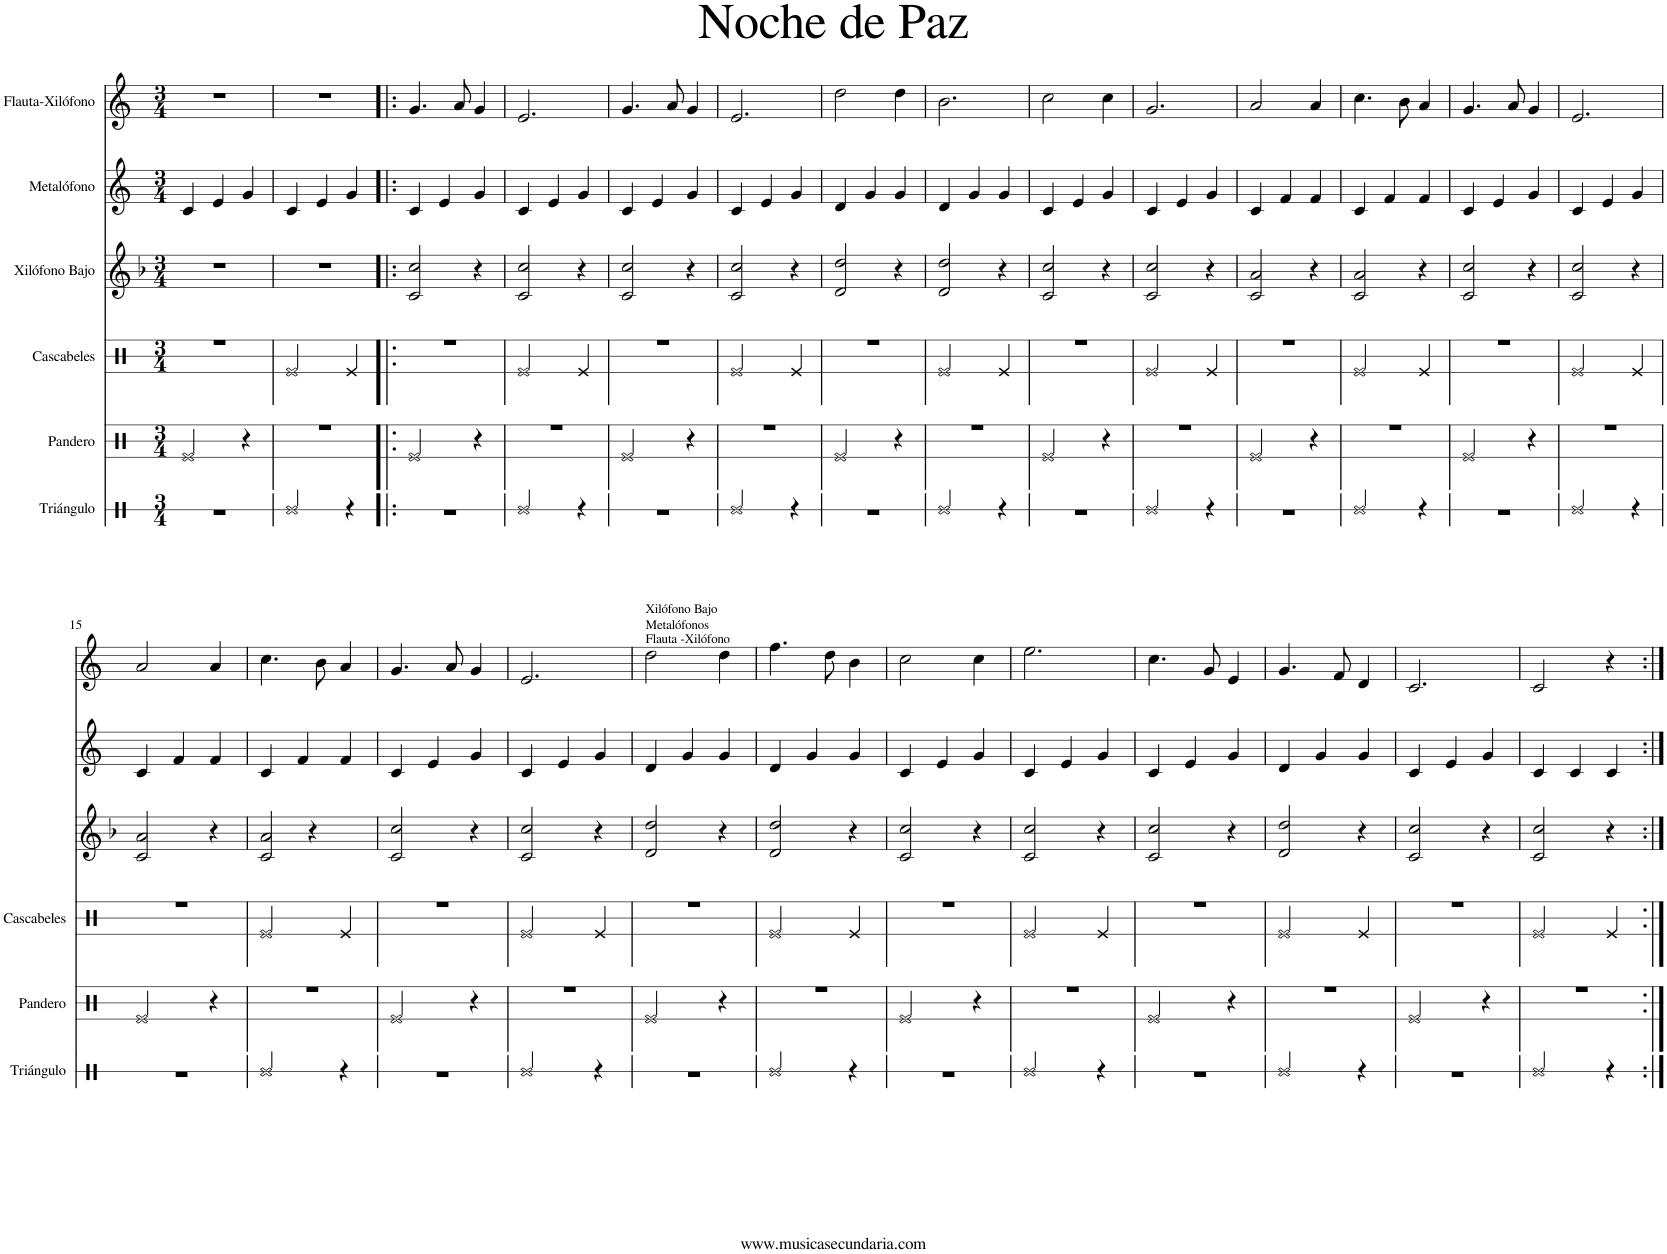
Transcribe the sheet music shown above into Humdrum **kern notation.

**kern	**kern	**kern	**kern	**kern	**kern
*part6	*part5	*part4	*part3	*part2	*part1
*staff6	*staff5	*staff4	*staff3	*staff2	*staff1
*I"Triángulo	*I"Pandero	*I"Cascabeles	*I"Xilófono Bajo	*I"Metalófono	*I"Flauta-Xilófono
*I'Triángulo	*I'Pandero	*I'Cascabeles	*	*	*I'Fl
*stria1	*stria3	*stria3	*	*	*
*clefX	*clefX	*clefX	*clefG2	*clefG2	*clefG2
*k[b-]	*k[b-]	*k[b-]	*k[b-]	*k[]	*k[]
*M3/4	*M3/4	*M3/4	*M3/4	*M3/4	*M3/4
=1	=1	=1	=1	=1	=1
2.r	2Rg/	2.r	2.r	4c/	2.r
.	.	.	.	4e/	.
.	4r	.	.	4g/	.
=2	=2	=2	=2	=2	=2
2Re/	2.r	2Rg/	2.r	4c/	2.r
.	.	.	.	4e/	.
4r	.	4Rg/	.	4g/	.
=3!|:	=3!|:	=3!|:	=3!|:	=3!|:	=3!|:
2.r	2Rg/	2.r	2c/ 2cc/	4c/	4.g/
.	.	.	.	4e/	.
.	.	.	.	.	8a/
.	4r	.	4r	4g/	4g/
=4	=4	=4	=4	=4	=4
2Re/	2.r	2Rg/	2c/ 2cc/	4c/	2.e/
.	.	.	.	4e/	.
4r	.	4Rg/	4r	4g/	.
=5	=5	=5	=5	=5	=5
2.r	2Rg/	2.r	2c/ 2cc/	4c/	4.g/
.	.	.	.	4e/	.
.	.	.	.	.	8a/
.	4r	.	4r	4g/	4g/
=6	=6	=6	=6	=6	=6
2Re/	2.r	2Rg/	2c/ 2cc/	4c/	2.e/
.	.	.	.	4e/	.
4r	.	4Rg/	4r	4g/	.
=7	=7	=7	=7	=7	=7
2.r	2Rg/	2.r	2d/ 2dd/	4d/	2dd\
.	.	.	.	4g/	.
.	4r	.	4r	4g/	4dd\
=8	=8	=8	=8	=8	=8
2Re/	2.r	2Rg/	2d/ 2dd/	4d/	2.b\
.	.	.	.	4g/	.
4r	.	4Rg/	4r	4g/	.
=9	=9	=9	=9	=9	=9
2.r	2Rg/	2.r	2c/ 2cc/	4c/	2cc\
.	.	.	.	4e/	.
.	4r	.	4r	4g/	4cc\
=10	=10	=10	=10	=10	=10
2Re/	2.r	2Rg/	2c/ 2cc/	4c/	2.g/
.	.	.	.	4e/	.
4r	.	4Rg/	4r	4g/	.
=11	=11	=11	=11	=11	=11
2.r	2Rg/	2.r	2c/ 2a/	4c/	2a/
.	.	.	.	4f/	.
.	4r	.	4r	4f/	4a/
=12	=12	=12	=12	=12	=12
2Re/	2.r	2Rg/	2c/ 2a/	4c/	4.cc\
.	.	.	.	4f/	.
.	.	.	.	.	8b\
4r	.	4Rg/	4r	4f/	4a/
=13	=13	=13	=13	=13	=13
2.r	2Rg/	2.r	2c/ 2cc/	4c/	4.g/
.	.	.	.	4e/	.
.	.	.	.	.	8a/
.	4r	.	4r	4g/	4g/
=14	=14	=14	=14	=14	=14
2Re/	2.r	2Rg/	2c/ 2cc/	4c/	2.e/
.	.	.	.	4e/	.
4r	.	4Rg/	4r	4g/	.
!!LO:LB:g=z
=15	=15	=15	=15	=15	=15
2.r	2Rg/	2.r	2c/ 2a/	4c/	2a/
.	.	.	.	4f/	.
.	4r	.	4r	4f/	4a/
=16	=16	=16	=16	=16	=16
2Re/	2.r	2Rg/	2c/ 2a/	4c/	4.cc\
.	.	.	.	4f/	.
.	.	.	.	.	8b\
4r	.	4Rg/	4r	4f/	4a/
=17	=17	=17	=17	=17	=17
2.r	2Rg/	2.r	2c/ 2cc/	4c/	4.g/
.	.	.	.	4e/	.
.	.	.	.	.	8a/
.	4r	.	4r	4g/	4g/
=18	=18	=18	=18	=18	=18
2Re/	2.r	2Rg/	2c/ 2cc/	4c/	2.e/
.	.	.	.	4e/	.
4r	.	4Rg/	4r	4g/	.
=19	=19	=19	=19	=19	=19
!	!	!	!	!	!LO:TX:a:t=Flauta -Xilófono
!	!	!	!	!	!LO:TX:a:t=Metalófonos
!	!	!	!	!	!LO:TX:a:t=Xilófono Bajo
2.r	2Rg/	2.r	2d/ 2dd/	4d/	2dd\
.	.	.	.	4g/	.
.	4r	.	4r	4g/	4dd\
=20	=20	=20	=20	=20	=20
2Re/	2.r	2Rg/	2d/ 2dd/	4d/	4.ff\
.	.	.	.	4g/	.
.	.	.	.	.	8dd\
4r	.	4Rg/	4r	4g/	4b\
=21	=21	=21	=21	=21	=21
2.r	2Rg/	2.r	2c/ 2cc/	4c/	2cc\
.	.	.	.	4e/	.
.	4r	.	4r	4g/	4cc\
=22	=22	=22	=22	=22	=22
2Re/	2.r	2Rg/	2c/ 2cc/	4c/	2.ee\
.	.	.	.	4e/	.
4r	.	4Rg/	4r	4g/	.
=23	=23	=23	=23	=23	=23
2.r	2Rg/	2.r	2c/ 2cc/	4c/	4.cc\
.	.	.	.	4e/	.
.	.	.	.	.	8g/
.	4r	.	4r	4g/	4e/
=24	=24	=24	=24	=24	=24
2Re/	2.r	2Rg/	2d/ 2dd/	4d/	4.g/
.	.	.	.	4g/	.
.	.	.	.	.	8f/
4r	.	4Rg/	4r	4g/	4d/
=25	=25	=25	=25	=25	=25
2.r	2Rg/	2.r	2c/ 2cc/	4c/	2.c/
.	.	.	.	4e/	.
.	4r	.	4r	4g/	.
=26	=26	=26	=26	=26	=26
2Re/	2.r	2Rg/	2c/ 2cc/	4c/	2c/
.	.	.	.	4c/	.
4r	.	4Rg/	4r	4c/	4r
=:|!	=:|!	=:|!	=:|!	=:|!	=:|!
*-	*-	*-	*-	*-	*-
